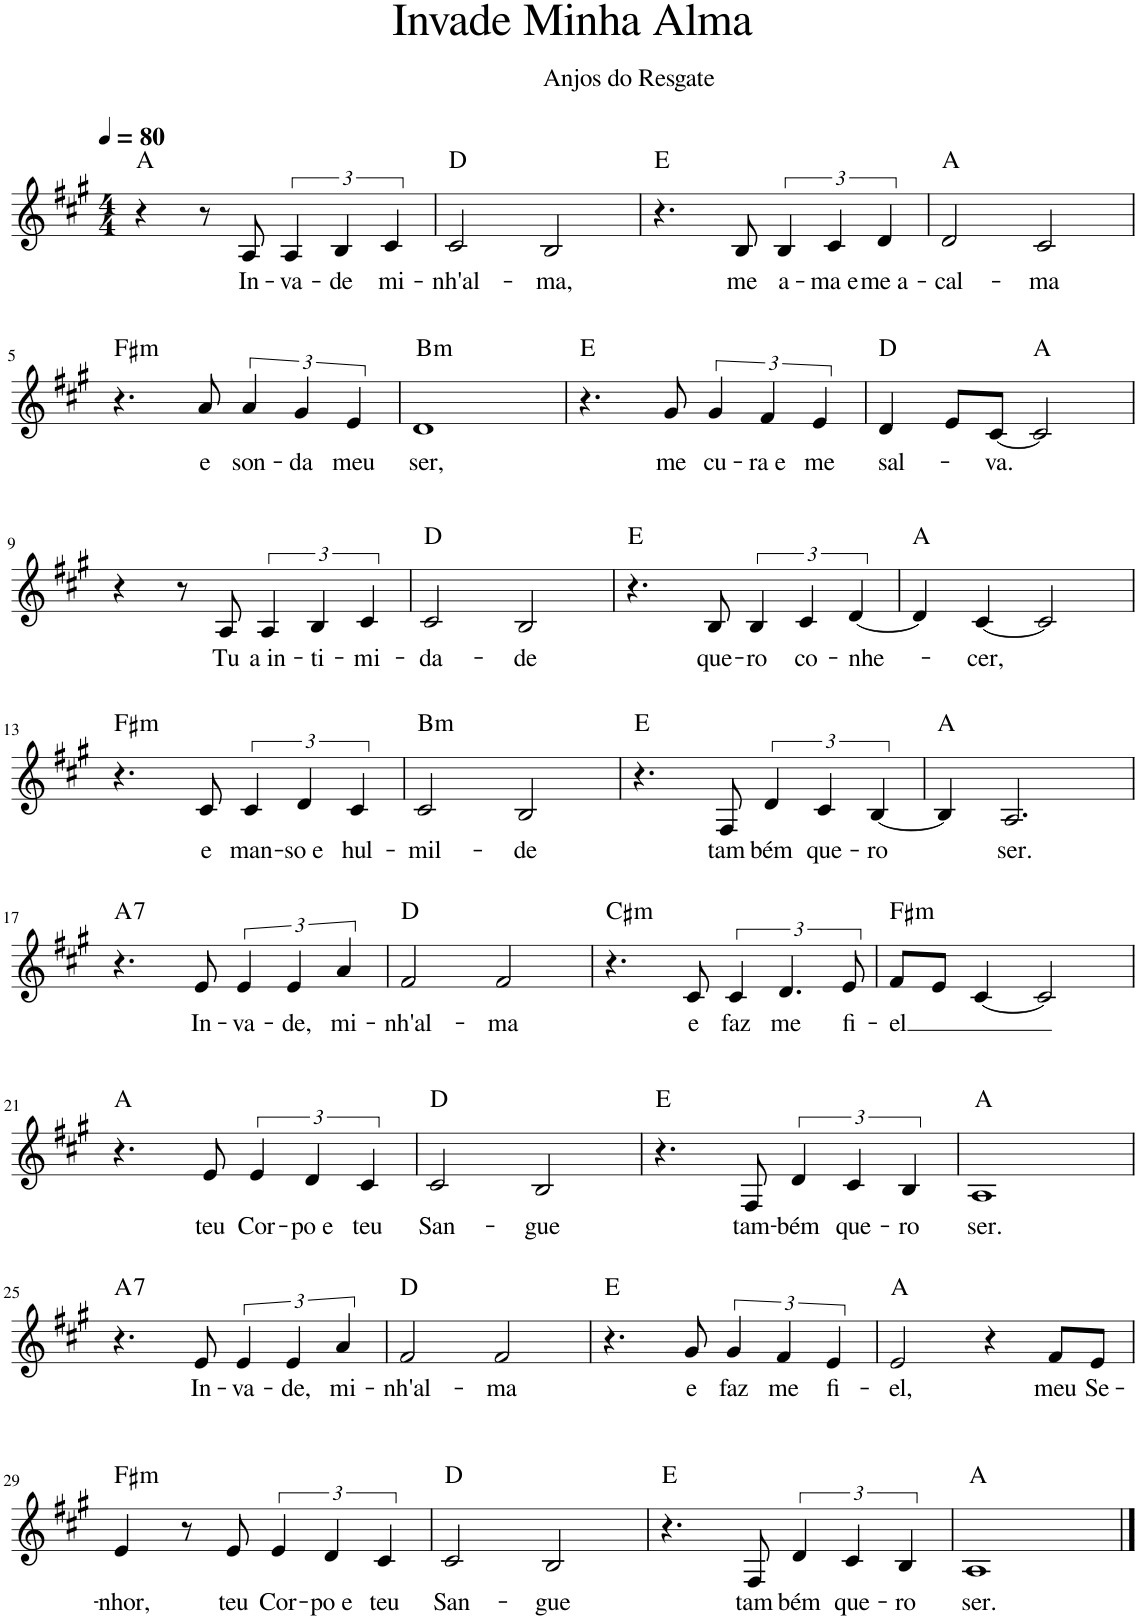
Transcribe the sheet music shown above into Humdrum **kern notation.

**kern	**text	**harte
*part1	*part1	*part1
*staff1	*staff1	*
*I"Voz	*	*
*I'Vo.	*	*
!!LO:PB:g=z
*clefG2	*	*
*k[f#c#g#]	*	*
*M4/4	*	*
*MM80	*	*
=1	=1	=1
!LO:TX:a:t=Invade Minha Alma	!	!
!LO:TX:a:t=Anjos do Resgate	!	!
4r	.	A:maj
8r	.	.
!	!LO:LY:b	!
8A/	In-	.
!	!LO:LY:b	!
6A/	-va-	.
!	!LO:LY:b	!
6B/	-de	.
!	!LO:LY:b	!
6c#/	mi-	.
=2	=2	=2
!	!LO:LY:b	!
2c#/	-nh'al-	D:maj
!	!LO:LY:b	!
2B/	-ma,	.
=3	=3	=3
4.r	.	E:maj
!	!LO:LY:b	!
8B/	me	.
!	!LO:LY:b	!
6B/	a-	.
!	!LO:LY:b	!
6c#/	-ma e	.
!	!LO:LY:b	!
6d/	me a-	.
=4	=4	=4
!	!LO:LY:b	!
2d/	-cal-	A:maj
!	!LO:LY:b	!
2c#/	-ma	.
!!LO:LB:g=z
=5	=5	=5
!	!	!LO:H:kt=m
4.r	.	F#:min
!	!LO:LY:b	!
8a/	e	.
!	!LO:LY:b	!
6a/	son-	.
!	!LO:LY:b	!
6g#/	-da	.
!	!LO:LY:b	!
6e/	meu	.
=6	=6	=6
!	!LO:LY:b	!LO:H:kt=m
1d	ser,	B:min
=7	=7	=7
4.r	.	E:maj
!	!LO:LY:b	!
8g#/	me	.
!	!LO:LY:b	!
6g#/	cu-	.
!	!LO:LY:b	!
6f#/	-ra e	.
!	!LO:LY:b	!
6e/	me	.
=8	=8	=8
!	!LO:LY:b	!
4d/	sal-	D:maj
8e/L	.	.
!	!LO:LY:b	!
[8c#/J	-va.	.
2c#/]	.	A:maj
!!LO:LB:g=z
=9	=9	=9
4r	.	.
8r	.	.
!	!LO:LY:b	!
8A/	Tu	.
!	!LO:LY:b	!
6A/	a in-	.
!	!LO:LY:b	!
6B/	-ti-	.
!	!LO:LY:b	!
6c#/	-mi-	.
=10	=10	=10
!	!LO:LY:b	!
2c#/	-da-	D:maj
!	!LO:LY:b	!
2B/	-de	.
=11	=11	=11
4.r	.	E:maj
!	!LO:LY:b	!
8B/	que-	.
!	!LO:LY:b	!
6B/	-ro	.
!	!LO:LY:b	!
6c#/	co-	.
!	!LO:LY:b	!
[6d/	-nhe-	.
=12	=12	=12
4d/]	.	A:maj
!	!LO:LY:b	!
[4c#/	-cer,	.
2c#/]	.	.
!!LO:LB:g=z
=13	=13	=13
!	!	!LO:H:kt=m
4.r	.	F#:min
!	!LO:LY:b	!
8c#/	e	.
!	!LO:LY:b	!
6c#/	man-	.
!	!LO:LY:b	!
6d/	-so e	.
!	!LO:LY:b	!
6c#/	hul-	.
=14	=14	=14
!	!LO:LY:b	!LO:H:kt=m
2c#/	-mil-	B:min
!	!LO:LY:b	!
2B/	-de	.
=15	=15	=15
4.r	.	E:maj
!	!LO:LY:b	!
8F#/	tam-	.
!	!LO:LY:b	!
6d/	-bém	.
!	!LO:LY:b	!
6c#/	que-	.
!	!LO:LY:b	!
[6B/	-ro	.
=16	=16	=16
4B/]	.	A:maj
!	!LO:LY:b	!
2.A/	ser.	.
!!LO:LB:g=z
=17	=17	=17
!	!	!LO:H:kt=7
4.r	.	A:7
!	!LO:LY:b	!
8e/	In-	.
!	!LO:LY:b	!
6e/	-va-	.
!	!LO:LY:b	!
6e/	-de,	.
!	!LO:LY:b	!
6a/	mi-	.
=18	=18	=18
!	!LO:LY:b	!
2f#/	-nh'al-	D:maj
!	!LO:LY:b	!
2f#/	-ma	.
=19	=19	=19
!	!	!LO:H:kt=m
4.r	.	C#:min
!	!LO:LY:b	!
8c#/	e	.
!	!LO:LY:b	!
6c#/	faz	.
!	!LO:LY:b	!
6.d/	me	.
!	!LO:LY:b	!
12e/	fi-	.
=20	=20	=20
!	!LO:LY:b	!LO:H:kt=m
8f#/L	-el	F#:min
8e/J	.	.
[4c#/	.	.
2c#/]	.	.
!!LO:LB:g=z
=21	=21	=21
4.r	.	A:maj
!	!LO:LY:b	!
8e/	teu	.
!	!LO:LY:b	!
6e/	Cor-	.
!	!LO:LY:b	!
6d/	-po e	.
!	!LO:LY:b	!
6c#/	teu	.
=22	=22	=22
!	!LO:LY:b	!
2c#/	San-	D:maj
!	!LO:LY:b	!
2B/	-gue	.
=23	=23	=23
4.r	.	E:maj
!	!LO:LY:b	!
8F#/	tam-	.
!	!LO:LY:b	!
6d/	-bém	.
!	!LO:LY:b	!
6c#/	que-	.
!	!LO:LY:b	!
6B/	-ro	.
=24	=24	=24
!	!LO:LY:b	!
1A	ser.	A:maj
!!LO:LB:g=z
=25	=25	=25
!	!	!LO:H:kt=7
4.r	.	A:7
!	!LO:LY:b	!
8e/	In-	.
!	!LO:LY:b	!
6e/	-va-	.
!	!LO:LY:b	!
6e/	-de,	.
!	!LO:LY:b	!
6a/	mi-	.
=26	=26	=26
!	!LO:LY:b	!
2f#/	-nh'al-	D:maj
!	!LO:LY:b	!
2f#/	-ma	.
=27	=27	=27
4.r	.	E:maj
!	!LO:LY:b	!
8g#/	e	.
!	!LO:LY:b	!
6g#/	faz	.
!	!LO:LY:b	!
6f#/	me	.
!	!LO:LY:b	!
6e/	fi-	.
=28	=28	=28
!	!LO:LY:b	!
2e/	-el,	A:maj
4r	.	.
!	!LO:LY:b	!
8f#/L	meu	.
!	!LO:LY:b	!
8e/J	Se-	.
!!LO:LB:g=z
=29	=29	=29
!	!LO:LY:b	!LO:H:kt=m
4e/	-nhor,	F#:min
8r	.	.
!	!LO:LY:b	!
8e/	teu	.
!	!LO:LY:b	!
6e/	Cor-	.
!	!LO:LY:b	!
6d/	-po e	.
!	!LO:LY:b	!
6c#/	teu	.
=30	=30	=30
!	!LO:LY:b	!
2c#/	San-	D:maj
!	!LO:LY:b	!
2B/	-gue	.
=31	=31	=31
4.r	.	E:maj
!	!LO:LY:b	!
8F#/	tam-	.
!	!LO:LY:b	!
6d/	-bém	.
!	!LO:LY:b	!
6c#/	que-	.
!	!LO:LY:b	!
6B/	-ro	.
=32	=32	=32
!	!LO:LY:b	!
1A	ser.	A:maj
==	==	==
*-	*-	*-
